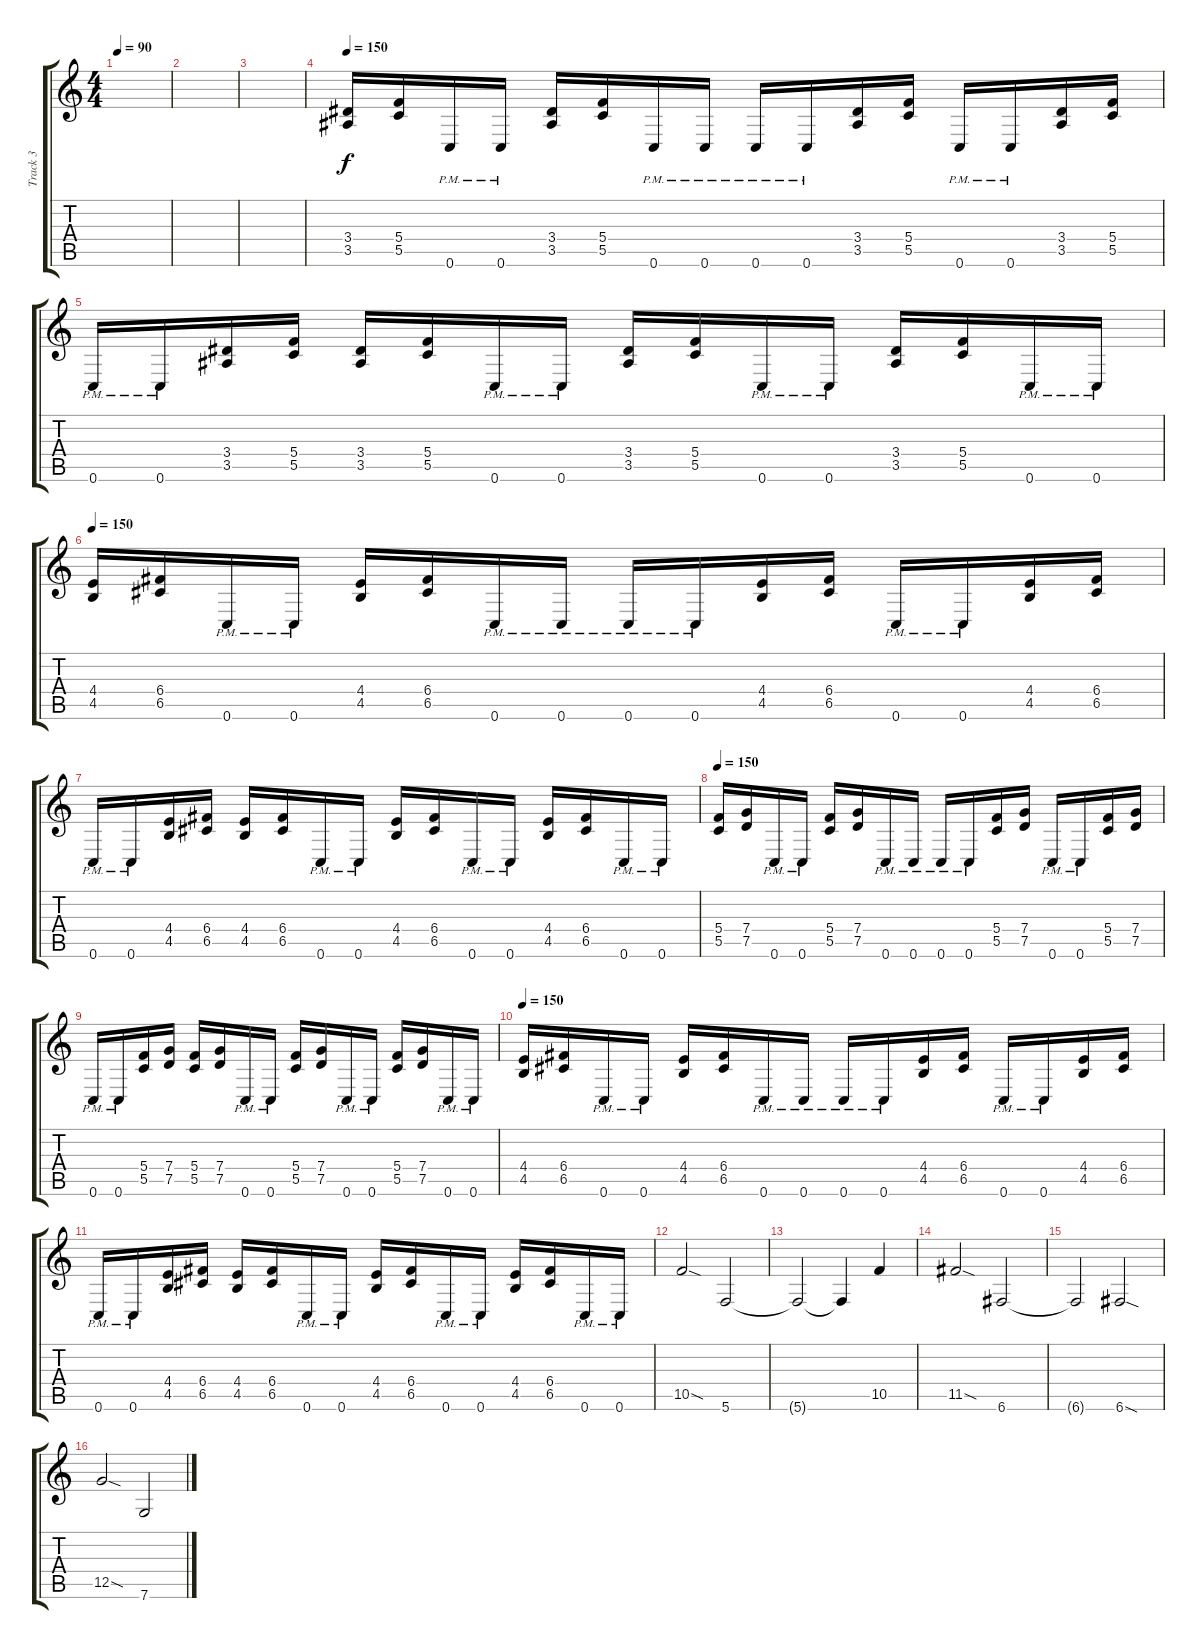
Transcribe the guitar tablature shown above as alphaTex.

\track ("Track 3" "Track 3") {instrument distortionguitar}
\staff {score tabs}
\tuning (D4 A3 F3 C3 G2 C2) {hide}
\ts (4 4)
\tempo 90
\clef g2
\ks c
|
|
|
\tempo 150
(3.4 3.5).16 (5.4 5.5).16 0.6{pm}.16 0.6{pm}.16 (3.4 3.5).16 (5.4 5.5).16 0.6{pm}.16 0.6{pm}.16 0.6{pm}.16 0.6{pm}.16 (3.4 3.5).16 (5.4 5.5).16 0.6{pm}.16 0.6{pm}.16 (3.4 3.5).16 (5.4 5.5).16 |
0.6{pm}.16 0.6{pm}.16 (3.4 3.5).16 (5.4 5.5).16 (3.4 3.5).16 (5.4 5.5).16 0.6{pm}.16 0.6{pm}.16 (3.4 3.5).16 (5.4 5.5).16 0.6{pm}.16 0.6{pm}.16 (3.4 3.5).16 (5.4 5.5).16 0.6{pm}.16 0.6{pm}.16 |
\tempo 150
(4.4 4.5).16 (6.4 6.5).16 0.6{pm}.16 0.6{pm}.16 (4.4 4.5).16 (6.4 6.5).16 0.6{pm}.16 0.6{pm}.16 0.6{pm}.16 0.6{pm}.16 (4.4 4.5).16 (6.4 6.5).16 0.6{pm}.16 0.6{pm}.16 (4.4 4.5).16 (6.4 6.5).16 |
0.6{pm}.16 0.6{pm}.16 (4.4 4.5).16 (6.4 6.5).16 (4.4 4.5).16 (6.4 6.5).16 0.6{pm}.16 0.6{pm}.16 (4.4 4.5).16 (6.4 6.5).16 0.6{pm}.16 0.6{pm}.16 (4.4 4.5).16 (6.4 6.5).16 0.6{pm}.16 0.6{pm}.16 |
\tempo 150
(5.4 5.5).16 (7.4 7.5).16 0.6{pm}.16 0.6{pm}.16 (5.4 5.5).16 (7.4 7.5).16 0.6{pm}.16 0.6{pm}.16 0.6{pm}.16 0.6{pm}.16 (5.4 5.5).16 (7.4 7.5).16 0.6{pm}.16 0.6{pm}.16 (5.4 5.5).16 (7.4 7.5).16 |
0.6{pm}.16 0.6{pm}.16 (5.4 5.5).16 (7.4 7.5).16 (5.4 5.5).16 (7.4 7.5).16 0.6{pm}.16 0.6{pm}.16 (5.4 5.5).16 (7.4 7.5).16 0.6{pm}.16 0.6{pm}.16 (5.4 5.5).16 (7.4 7.5).16 0.6{pm}.16 0.6{pm}.16 |
\tempo 150
(4.4 4.5).16 (6.4 6.5).16 0.6{pm}.16 0.6{pm}.16 (4.4 4.5).16 (6.4 6.5).16 0.6{pm}.16 0.6{pm}.16 0.6{pm}.16 0.6{pm}.16 (4.4 4.5).16 (6.4 6.5).16 0.6{pm}.16 0.6{pm}.16 (4.4 4.5).16 (6.4 6.5).16 |
0.6{pm}.16 0.6{pm}.16 (4.4 4.5).16 (6.4 6.5).16 (4.4 4.5).16 (6.4 6.5).16 0.6{pm}.16 0.6{pm}.16 (4.4 4.5).16 (6.4 6.5).16 0.6{pm}.16 0.6{pm}.16 (4.4 4.5).16 (6.4 6.5).16 0.6{pm}.16 0.6{pm}.16 |
10.5{sod}.2 5.6.2 |
5.6{t}.2 5.6{t}.4 10.5.4 |
11.5{sod}.2 6.6.2 |
6.6{t}.2 6.6{sod}.2 |
12.5{sod}.2 7.6.2
